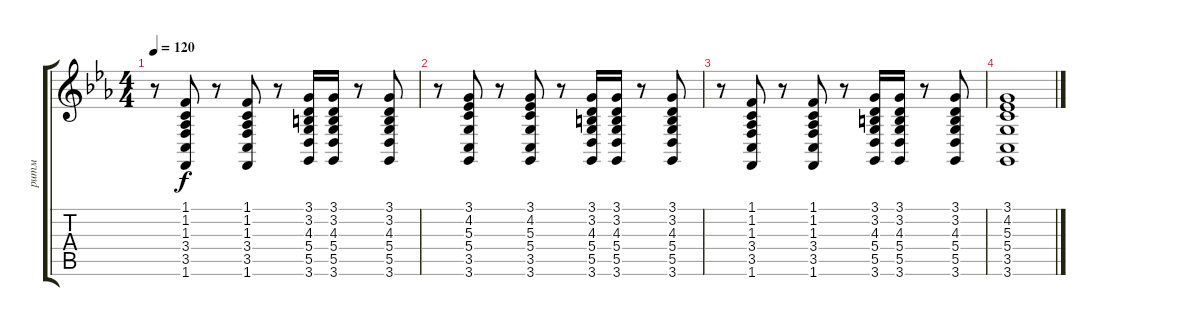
\track ("ритм" "ритм") {instrument harpsichord}
\staff {score tabs}
\tuning (E4 B3 G3 D3 A2 E2) {hide}
\ts (4 4)
\tempo 120
\clef g2
\ks cminor
r.8{dy f} (1.1 1.2 1.3 3.4 3.5 1.6).8 r.8 (1.1 1.2 1.3 3.4 3.5 1.6).8 r.8 (3.1 3.2 4.3 5.4 5.5 3.6).16 (3.1 3.2 4.3 5.4 5.5 3.6).16 r.8 (3.1 3.2 4.3 5.4 5.5 3.6).8 |
r.8 (3.1 4.2 5.3 5.4 3.5 3.6).8 r.8 (3.1 4.2 5.3 5.4 3.5 3.6).8 r.8 (3.1 3.2 4.3 5.4 5.5 3.6).16 (3.1 3.2 4.3 5.4 5.5 3.6).16 r.8 (3.1 3.2 4.3 5.4 5.5 3.6).8 |
r.8 (1.1 1.2 1.3 3.4 3.5 1.6).8 r.8 (1.1 1.2 1.3 3.4 3.5 1.6).8 r.8 (3.1 3.2 4.3 5.4 5.5 3.6).16 (3.1 3.2 4.3 5.4 5.5 3.6).16 r.8 (3.1 3.2 4.3 5.4 5.5 3.6).8 |
(3.1 4.2 5.3 5.4 3.5 3.6).1
